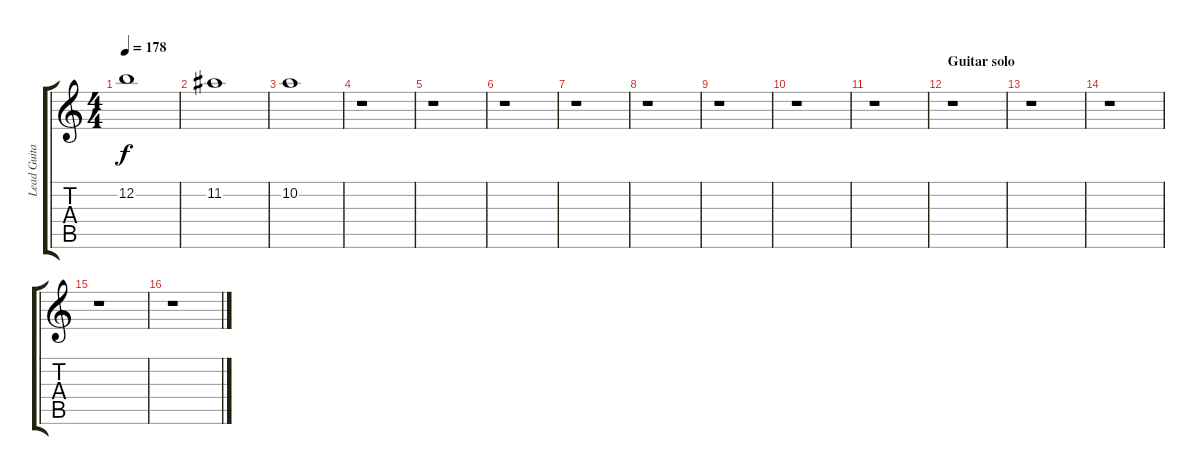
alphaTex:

\track ("Lead Guitar 2" "Lead Guita") {instrument overdrivenguitar}
\staff {score tabs}
\tuning (E4 B3 G3 D3 A2 E2) {hide}
\ts (4 4)
\tempo 178
\clef g2
\ks c
12.2{t}.1{dy f} |
11.2.1 |
10.2.1 |
r.1 |
r.1 |
r.1 |
r.1 |
r.1 |
r.1 |
r.1 |
r.1 |
\section ("" "Guitar solo")
r.1 |
r.1 |
r.1 |
r.1 |
r.1
